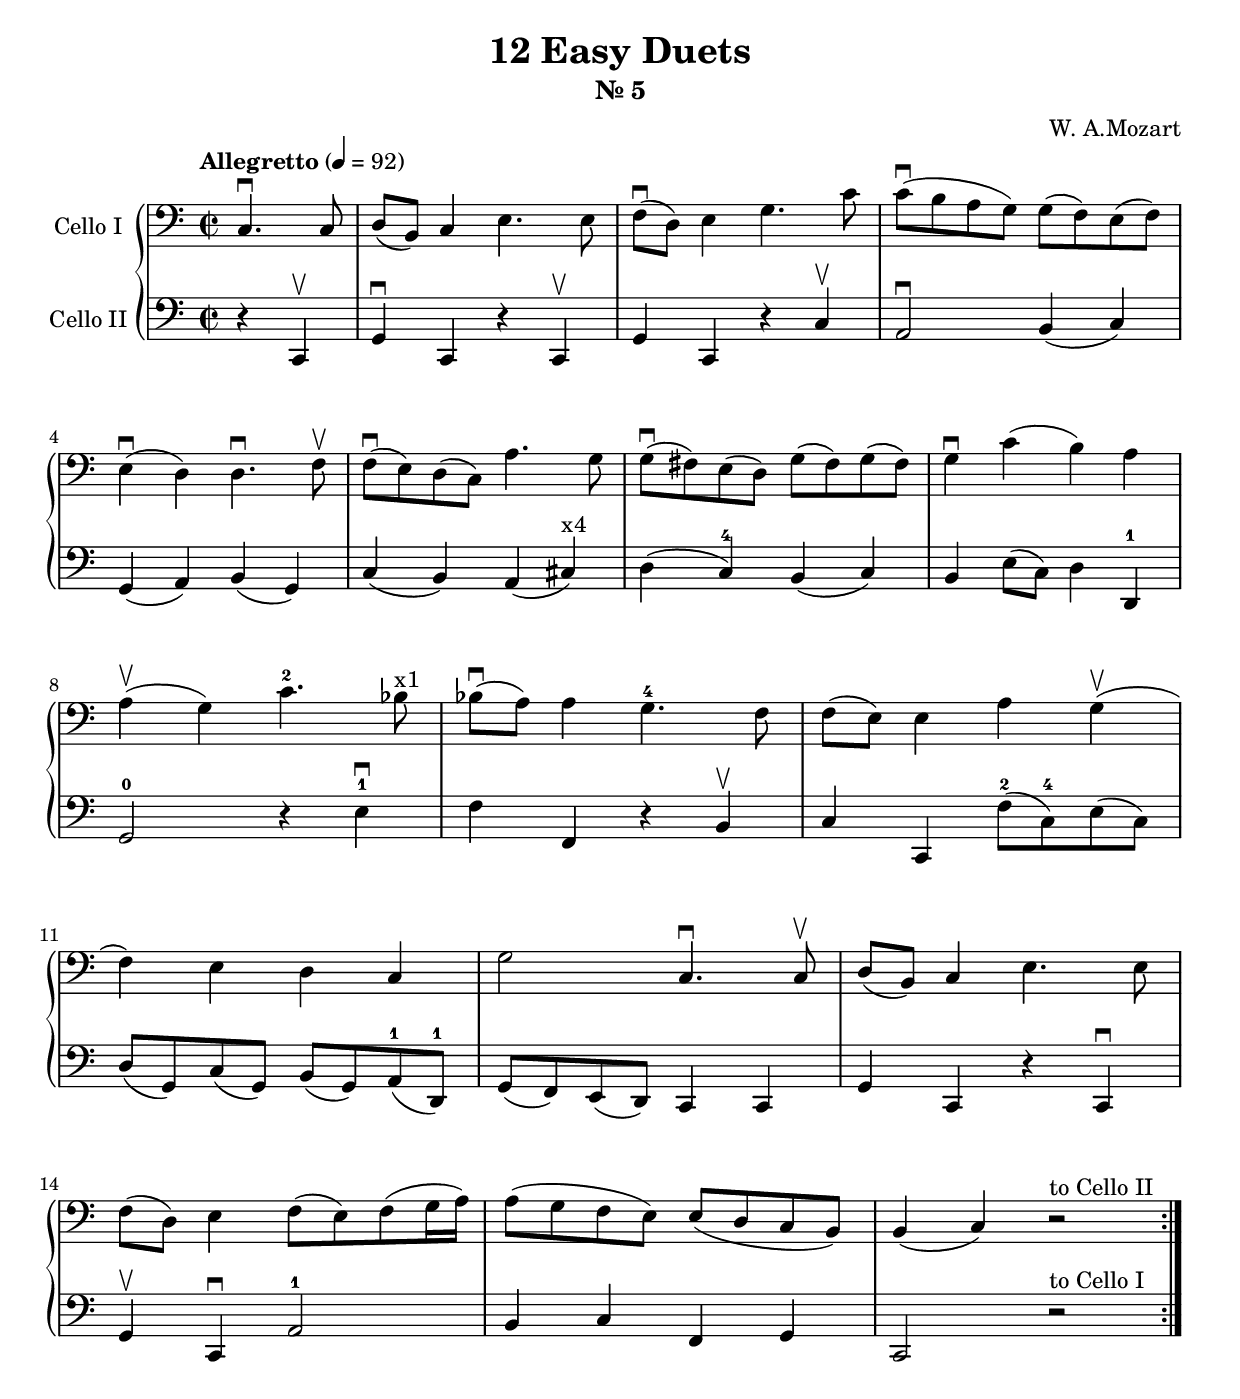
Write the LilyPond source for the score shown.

\version "2.18.0"
\language "english"

\header {
  title = "12 Easy Duets"
  subtitle = "Nr. 5"
  composer = "W. A.Mozart"
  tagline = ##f
}

\paper {
  ragged-bottom = ##t
  %  last-bottom-spacing = #10
  markup-system-spacing = #20
  systems-per-page = #5
  system-system-spacing #'minimum-distance = #15
}

db = \downbow
ub = \upbow

global = {
  \time  2/2
  \tempo  "Allegretto" 4 = 92

}

celloI = \relative c {
  \repeat volta 2 {
    \partial 2 c4.\db c8 d (b) c4 e4. e8 f\db (d) e4 g4. c8 |
    c8\db (b a g) g (f) e (f) e4\db (d) d4.\db f8\ub |
    f8\db (e) d (c) a'4. g8 g\db (fs) e (d) g (fs) g (fs) |
    g4\db c (b) a a\ub (g) c4.-2 bf8^"x1" |
    bf8\db (a) a4 g4.^4 f8 f (e) e4 a g\ub (f) e d c |
    g'2 c,4.\db c8\ub d (b) c4 e4. e8 f (d) e4 f8 (e) f (g16 a) |
    a8 (g f e ) e (d c b ) b4 (c) r2^\markup {  "to Cello II" }
  }

}

celloII = \relative c {
  \global
  \repeat volta 2 {
    \partial 2 r4 c,\ub g'\db c, r c\ub g' c, r c'\ub |
    a2\db b4 (c) g (a) b (g) |
    c (b) a (cs^"x4") d (c^4) b (c) |
    b e8 (c) d4 d,-1 g2-0 r4 e'^1\db |
    f4 f, r b\ub c c, f'8-2 (c-4) e (c) d (g,) c (g) b (g) a-1 (d,-1) |
    g (f) e (d) c4 c g' c, r4 c\db g'\ub c,\db a'2-1 |
    b4 c f, g c,2 r^\markup {  "to Cello I" }

  }

}

celloIPart = \new Staff \with {
  instrumentName = "Cello I"
  midiInstrument = "cello"
  midiPanPosition = #LEFT
} { \clef bass \celloI }

celloIIPart = \new Staff \with {
  instrumentName = "Cello II"
  midiInstrument = "cello"
  midiPanPosition = #RIGHT
} { \clef bass \celloII }

\score {

  \new GrandStaff
  <<
    \celloIPart
    \celloIIPart
  >>

  \layout {
    \override BreathingSign #'text = \markup { \musicglyph #"scripts.caesura.straight" }
    \set Score.markFormatter = #format-mark-circle-barnumbers
    #(layout-set-staff-size 20)
    \context {
      \Staff
      \override VerticalAxisGroup #'default-staff-staff-spacing
      #'basic-distance = #12
    }
  }

}

\score {
  \unfoldRepeats
  <<
    \celloIPart
    \celloIIPart
  >>
  \midi { }
}

%{
  convert-ly (GNU LilyPond) 2.19.0  convert-ly: Processing `'...
  Applying conversion: 2.17.97, 2.18.0
%}
